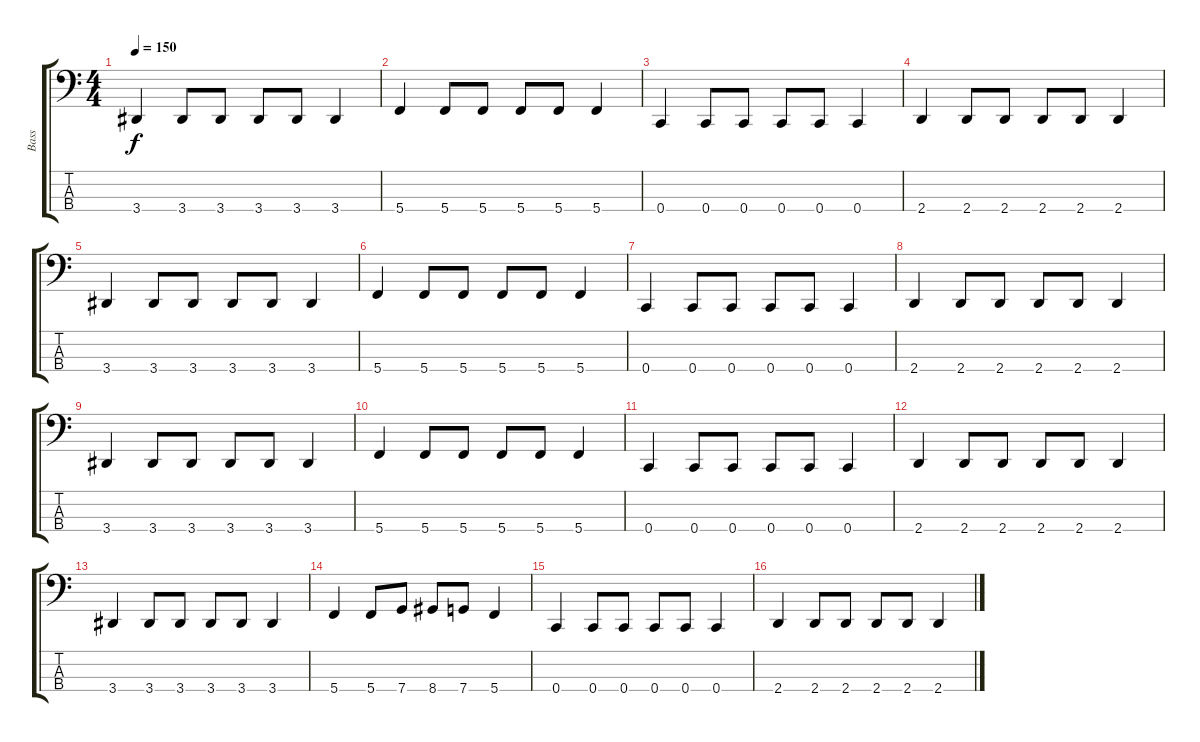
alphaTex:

\track ("Bass" "Bass") {instrument electricbassfinger}
\staff {score tabs}
\tuning (F2 C2 G1 C1) {hide}
\ts (4 4)
\tempo 150
\clef f4
\ks c
3.4.4{dy f} 3.4.8 3.4.8 3.4.8 3.4.8 3.4.4 |
5.4.4 5.4.8 5.4.8 5.4.8 5.4.8 5.4.4 |
0.4.4 0.4.8 0.4.8 0.4.8 0.4.8 0.4.4 |
2.4.4 2.4.8 2.4.8 2.4.8 2.4.8 2.4.4 |
3.4.4 3.4.8 3.4.8 3.4.8 3.4.8 3.4.4 |
5.4.4 5.4.8 5.4.8 5.4.8 5.4.8 5.4.4 |
0.4.4 0.4.8 0.4.8 0.4.8 0.4.8 0.4.4 |
2.4.4 2.4.8 2.4.8 2.4.8 2.4.8 2.4.4 |
3.4.4 3.4.8 3.4.8 3.4.8 3.4.8 3.4.4 |
5.4.4 5.4.8 5.4.8 5.4.8 5.4.8 5.4.4 |
0.4.4 0.4.8 0.4.8 0.4.8 0.4.8 0.4.4 |
2.4.4 2.4.8 2.4.8 2.4.8 2.4.8 2.4.4 |
3.4.4 3.4.8 3.4.8 3.4.8 3.4.8 3.4.4 |
5.4.4 5.4.8 7.4.8 8.4.8 7.4.8 5.4.4 |
0.4.4 0.4.8 0.4.8 0.4.8 0.4.8 0.4.4 |
2.4.4 2.4.8 2.4.8 2.4.8 2.4.8 2.4.4
